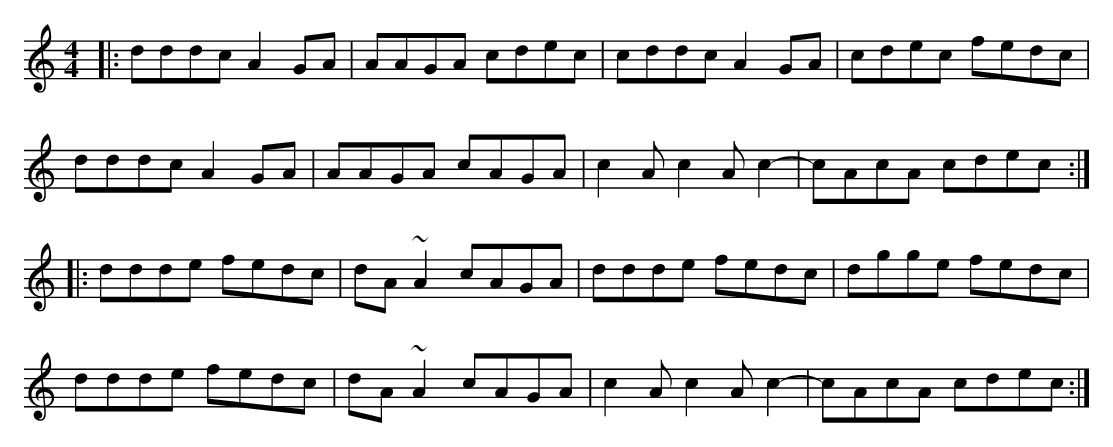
X:1
M:4/4
K:Ddor
|:dddc A2 GA|AAGA cdec|cddc A2 GA|cdec fedc|
dddc A2 GA|AAGA cAGA|c2 A c2 A c2-|cAcA cdec:|
|:ddde fedc|dA ~A2 cAGA|ddde fedc|dgge fedc|
ddde fedc|dA ~A2 cAGA|c2 A c2 A c2-|cAcA cdec:|
